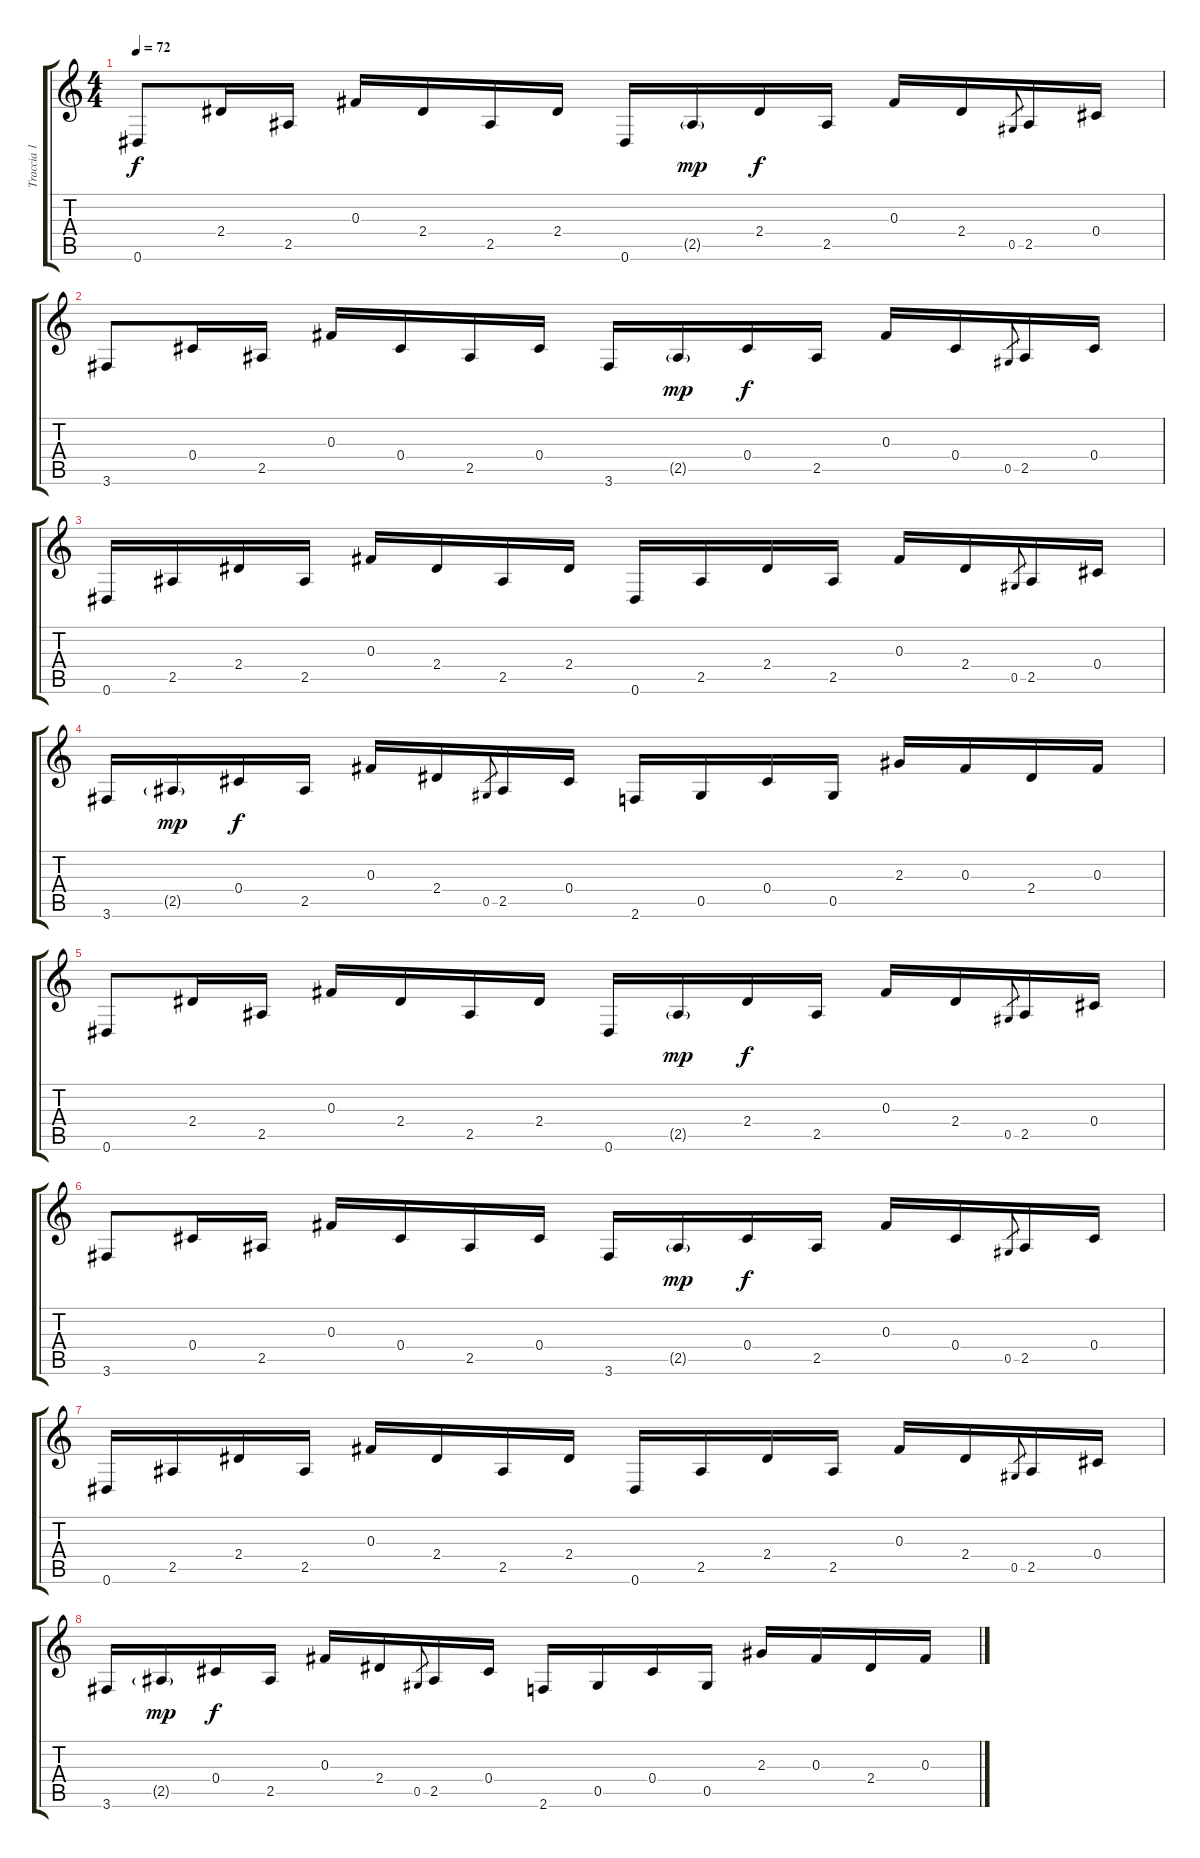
\track ("Traccia 1" "Traccia 1") {instrument acousticguitarsteel}
\staff {score tabs}
\tuning (Eb4 Bb3 Gb3 Db3 Ab2 Eb2) {hide}
\ts (4 4)
\tempo 72
\clef g2
\ks c
0.6.8{dy f} 2.4.16 2.5.16 0.3.16 2.4.16 2.5.16 2.4.16 0.6.16 2.5{g}.16{dy mp} 2.4.16{dy f} 2.5.16 0.3.16 2.4.16 0.5.8{gr} 2.5.16 0.4.16 |
3.6.8 0.4.16 2.5.16 0.3.16 0.4.16 2.5.16 0.4.16 3.6.16 2.5{g}.16{dy mp} 0.4.16{dy f} 2.5.16 0.3.16 0.4.16 0.5.8{gr} 2.5.16 0.4.16 |
0.6.16 2.5.16 2.4.16 2.5.16 0.3.16 2.4.16 2.5.16 2.4.16 0.6.16 2.5.16 2.4.16 2.5.16 0.3.16 2.4.16 0.5.8{gr} 2.5.16 0.4.16 |
3.6.16 2.5{g}.16{dy mp} 0.4.16{dy f} 2.5.16 0.3.16 2.4.16 0.5.8{gr} 2.5.16 0.4.16 2.6.16 0.5.16 0.4.16 0.5.16 2.3.16 0.3.16 2.4.16 0.3.16 |
0.6.8 2.4.16 2.5.16 0.3.16 2.4.16 2.5.16 2.4.16 0.6.16 2.5{g}.16{dy mp} 2.4.16{dy f} 2.5.16 0.3.16 2.4.16 0.5.8{gr} 2.5.16 0.4.16 |
3.6.8 0.4.16 2.5.16 0.3.16 0.4.16 2.5.16 0.4.16 3.6.16 2.5{g}.16{dy mp} 0.4.16{dy f} 2.5.16 0.3.16 0.4.16 0.5.8{gr} 2.5.16 0.4.16 |
0.6.16 2.5.16 2.4.16 2.5.16 0.3.16 2.4.16 2.5.16 2.4.16 0.6.16 2.5.16 2.4.16 2.5.16 0.3.16 2.4.16 0.5.8{gr} 2.5.16 0.4.16 |
3.6.16 2.5{g}.16{dy mp} 0.4.16{dy f} 2.5.16 0.3.16 2.4.16 0.5.8{gr} 2.5.16 0.4.16 2.6.16 0.5.16 0.4.16 0.5.16 2.3.16 0.3.16 2.4.16 0.3.16
